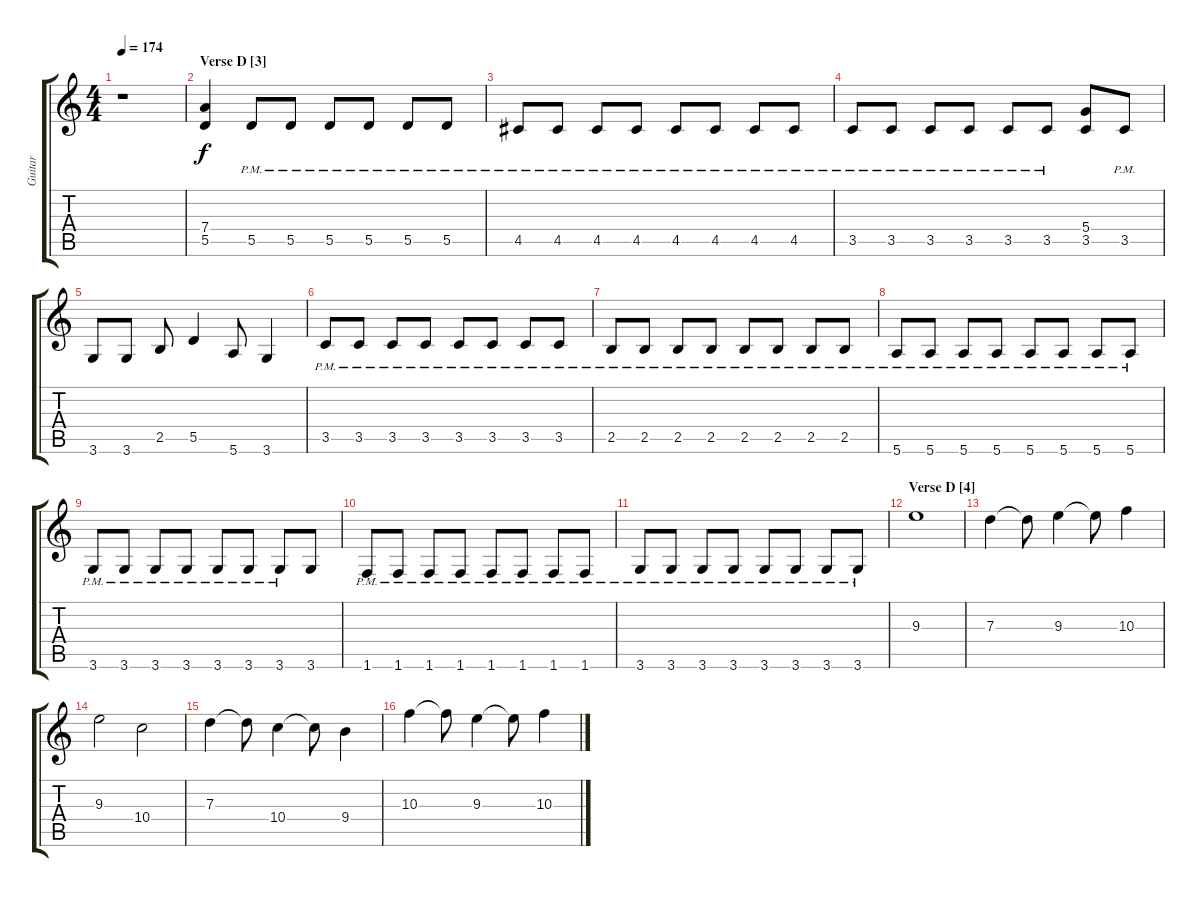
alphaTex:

\track ("Guitar" "Guitar") {instrument overdrivenguitar}
\staff {score tabs}
\tuning (E4 B3 G3 D3 A2 E2) {hide}
\ts (4 4)
\tempo 174
\clef g2
\ks c
r.1{dy f} |
\section ("" "Verse D [3]")
(7.4 5.5).4{balance 12 instrument overdrivenguitar} 5.5{pm}.8 5.5{pm}.8 5.5{pm}.8 5.5{pm}.8 5.5{pm}.8 5.5{pm}.8 |
4.5{pm}.8 4.5{pm}.8 4.5{pm}.8 4.5{pm}.8 4.5{pm}.8 4.5{pm}.8 4.5{pm}.8 4.5{pm}.8 |
3.5{pm}.8 3.5{pm}.8 3.5{pm}.8 3.5{pm}.8 3.5{pm}.8 3.5{pm}.8 (5.4 3.5).8 3.5{pm}.8 |
3.6.8 3.6.8 2.5.8 5.5.4 5.6.8 3.6.4 |
3.5{pm}.8 3.5{pm}.8 3.5{pm}.8 3.5{pm}.8 3.5{pm}.8 3.5{pm}.8 3.5{pm}.8 3.5{pm}.8 |
2.5{pm}.8 2.5{pm}.8 2.5{pm}.8 2.5{pm}.8 2.5{pm}.8 2.5{pm}.8 2.5{pm}.8 2.5{pm}.8 |
5.6{pm}.8 5.6{pm}.8 5.6{pm}.8 5.6{pm}.8 5.6{pm}.8 5.6{pm}.8 5.6{pm}.8 5.6{pm}.8 |
3.6{pm}.8 3.6{pm}.8 3.6{pm}.8 3.6{pm}.8 3.6{pm}.8 3.6{pm}.8 3.6{pm}.8 3.6.8 |
1.6{pm}.8 1.6{pm}.8 1.6{pm}.8 1.6{pm}.8 1.6{pm}.8 1.6{pm}.8 1.6{pm}.8 1.6{pm}.8 |
3.6{pm}.8 3.6{pm}.8 3.6{pm}.8 3.6{pm}.8 3.6{pm}.8 3.6{pm}.8 3.6{pm}.8 3.6{pm}.8 |
\section ("" "Verse D [4]")
9.3.1{volume 12 balance 8 instrument electricguitarjazz} |
7.3.4 7.3{t}.8 9.3.4 9.3{t}.8 10.3.4 |
9.3.2 10.4.2 |
7.3.4 7.3{t}.8 10.4.4 10.4{t}.8 9.4.4 |
10.3.4 10.3{t}.8 9.3.4 9.3{t}.8 10.3.4
